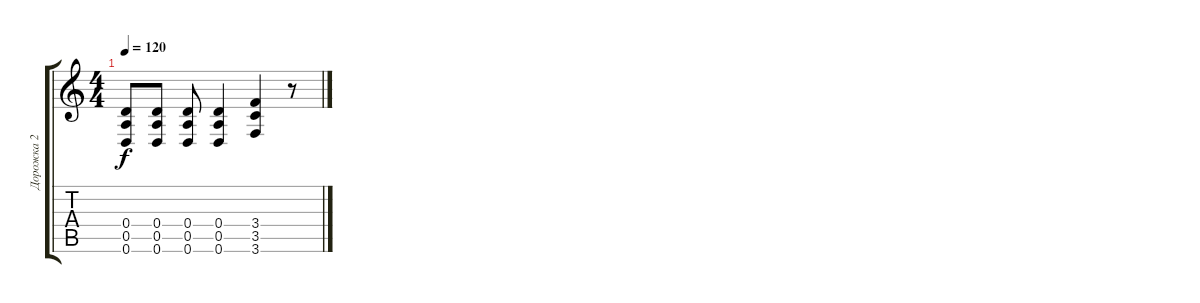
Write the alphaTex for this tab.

\track ("Дорожка 2" "Дорожка 2") {instrument distortionguitar}
\staff {score tabs}
\tuning (E4 B3 G3 D3 A2 D2) {hide}
\ts (4 4)
\tempo 120
\clef g2
\ks c
(0.4{t} 0.5{t} 0.6{t}).8{dy f} (0.4 0.5 0.6).8 (0.4 0.5 0.6).8 (0.4 0.5 0.6).4 (3.4 3.5 3.6).4 r.8
